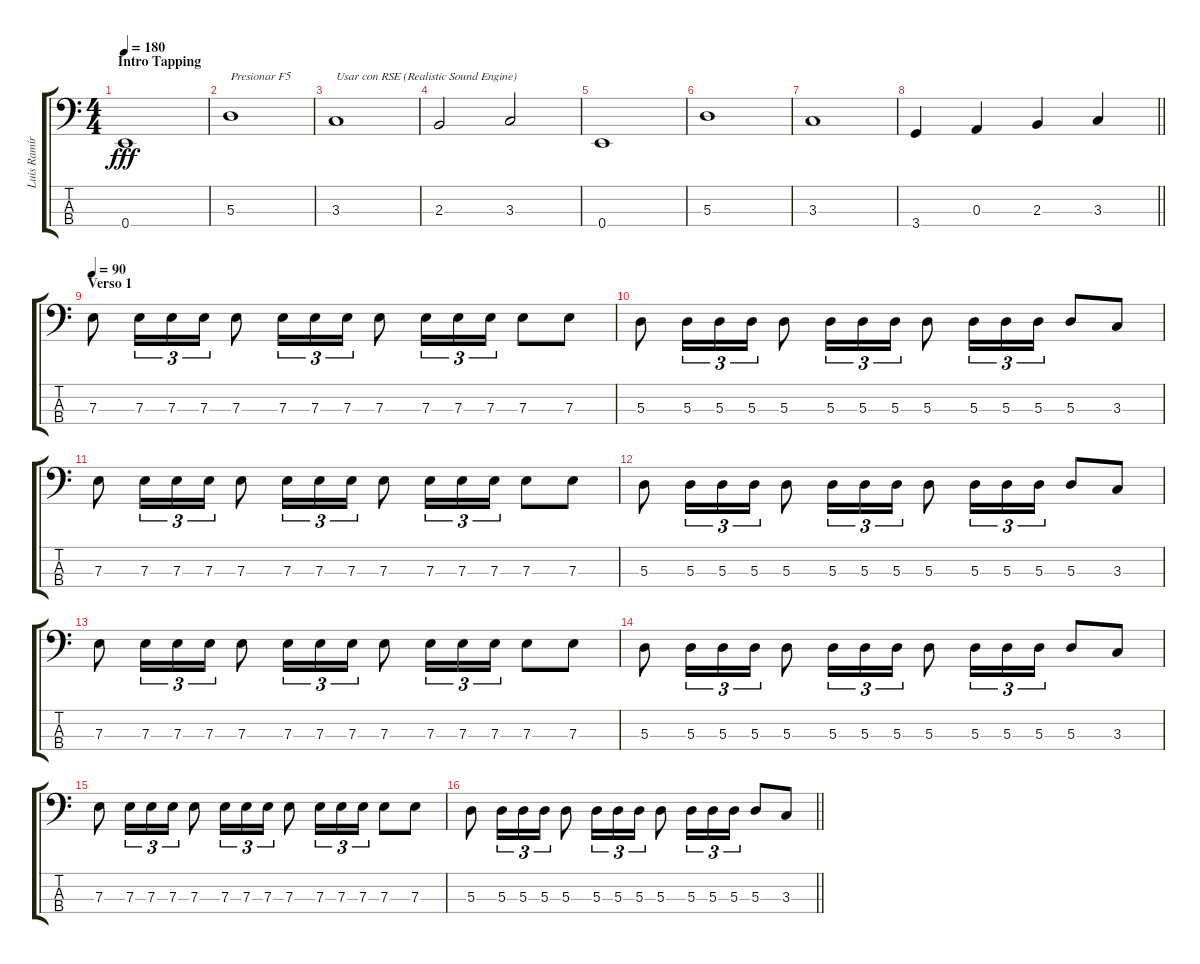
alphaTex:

\track ("Luis Ramírez" "Luis Ramír") {instrument electricbassfinger}
\staff {score tabs}
\tuning (G2 D2 A1 E1) {hide}
\ts (4 4)
\section ("" "Intro Tapping")
\tempo 180
\clef f4
\ks c
0.4.1{dy fff instrument electricbassfinger} |
5.3.1{txt "Presionar F5"} |
3.3.1{txt "Usar con RSE (Realistic Sound Engine)"} |
2.3.2 3.3.2 |
0.4.1 |
5.3.1 |
3.3.1 |
\barLineRight lightlight
3.4.4 0.3.4 2.3.4 3.3.4 |
\section ("" "Verso 1")
\tempo 90
7.3.8 7.3.16{tu (3 2)} 7.3.16{tu (3 2)} 7.3.16{tu (3 2)} 7.3.8 7.3.16{tu (3 2)} 7.3.16{tu (3 2)} 7.3.16{tu (3 2)} 7.3.8 7.3.16{tu (3 2)} 7.3.16{tu (3 2)} 7.3.16{tu (3 2)} 7.3.8 7.3.8 |
5.3.8 5.3.16{tu (3 2)} 5.3.16{tu (3 2)} 5.3.16{tu (3 2)} 5.3.8 5.3.16{tu (3 2)} 5.3.16{tu (3 2)} 5.3.16{tu (3 2)} 5.3.8 5.3.16{tu (3 2)} 5.3.16{tu (3 2)} 5.3.16{tu (3 2)} 5.3.8 3.3.8 |
7.3.8 7.3.16{tu (3 2)} 7.3.16{tu (3 2)} 7.3.16{tu (3 2)} 7.3.8 7.3.16{tu (3 2)} 7.3.16{tu (3 2)} 7.3.16{tu (3 2)} 7.3.8 7.3.16{tu (3 2)} 7.3.16{tu (3 2)} 7.3.16{tu (3 2)} 7.3.8 7.3.8 |
5.3.8 5.3.16{tu (3 2)} 5.3.16{tu (3 2)} 5.3.16{tu (3 2)} 5.3.8 5.3.16{tu (3 2)} 5.3.16{tu (3 2)} 5.3.16{tu (3 2)} 5.3.8 5.3.16{tu (3 2)} 5.3.16{tu (3 2)} 5.3.16{tu (3 2)} 5.3.8 3.3.8 |
7.3.8 7.3.16{tu (3 2)} 7.3.16{tu (3 2)} 7.3.16{tu (3 2)} 7.3.8 7.3.16{tu (3 2)} 7.3.16{tu (3 2)} 7.3.16{tu (3 2)} 7.3.8 7.3.16{tu (3 2)} 7.3.16{tu (3 2)} 7.3.16{tu (3 2)} 7.3.8 7.3.8 |
5.3.8 5.3.16{tu (3 2)} 5.3.16{tu (3 2)} 5.3.16{tu (3 2)} 5.3.8 5.3.16{tu (3 2)} 5.3.16{tu (3 2)} 5.3.16{tu (3 2)} 5.3.8 5.3.16{tu (3 2)} 5.3.16{tu (3 2)} 5.3.16{tu (3 2)} 5.3.8 3.3.8 |
7.3.8 7.3.16{tu (3 2)} 7.3.16{tu (3 2)} 7.3.16{tu (3 2)} 7.3.8 7.3.16{tu (3 2)} 7.3.16{tu (3 2)} 7.3.16{tu (3 2)} 7.3.8 7.3.16{tu (3 2)} 7.3.16{tu (3 2)} 7.3.16{tu (3 2)} 7.3.8 7.3.8 |
\barLineRight lightlight
5.3.8 5.3.16{tu (3 2)} 5.3.16{tu (3 2)} 5.3.16{tu (3 2)} 5.3.8 5.3.16{tu (3 2)} 5.3.16{tu (3 2)} 5.3.16{tu (3 2)} 5.3.8 5.3.16{tu (3 2)} 5.3.16{tu (3 2)} 5.3.16{tu (3 2)} 5.3.8 3.3.8
